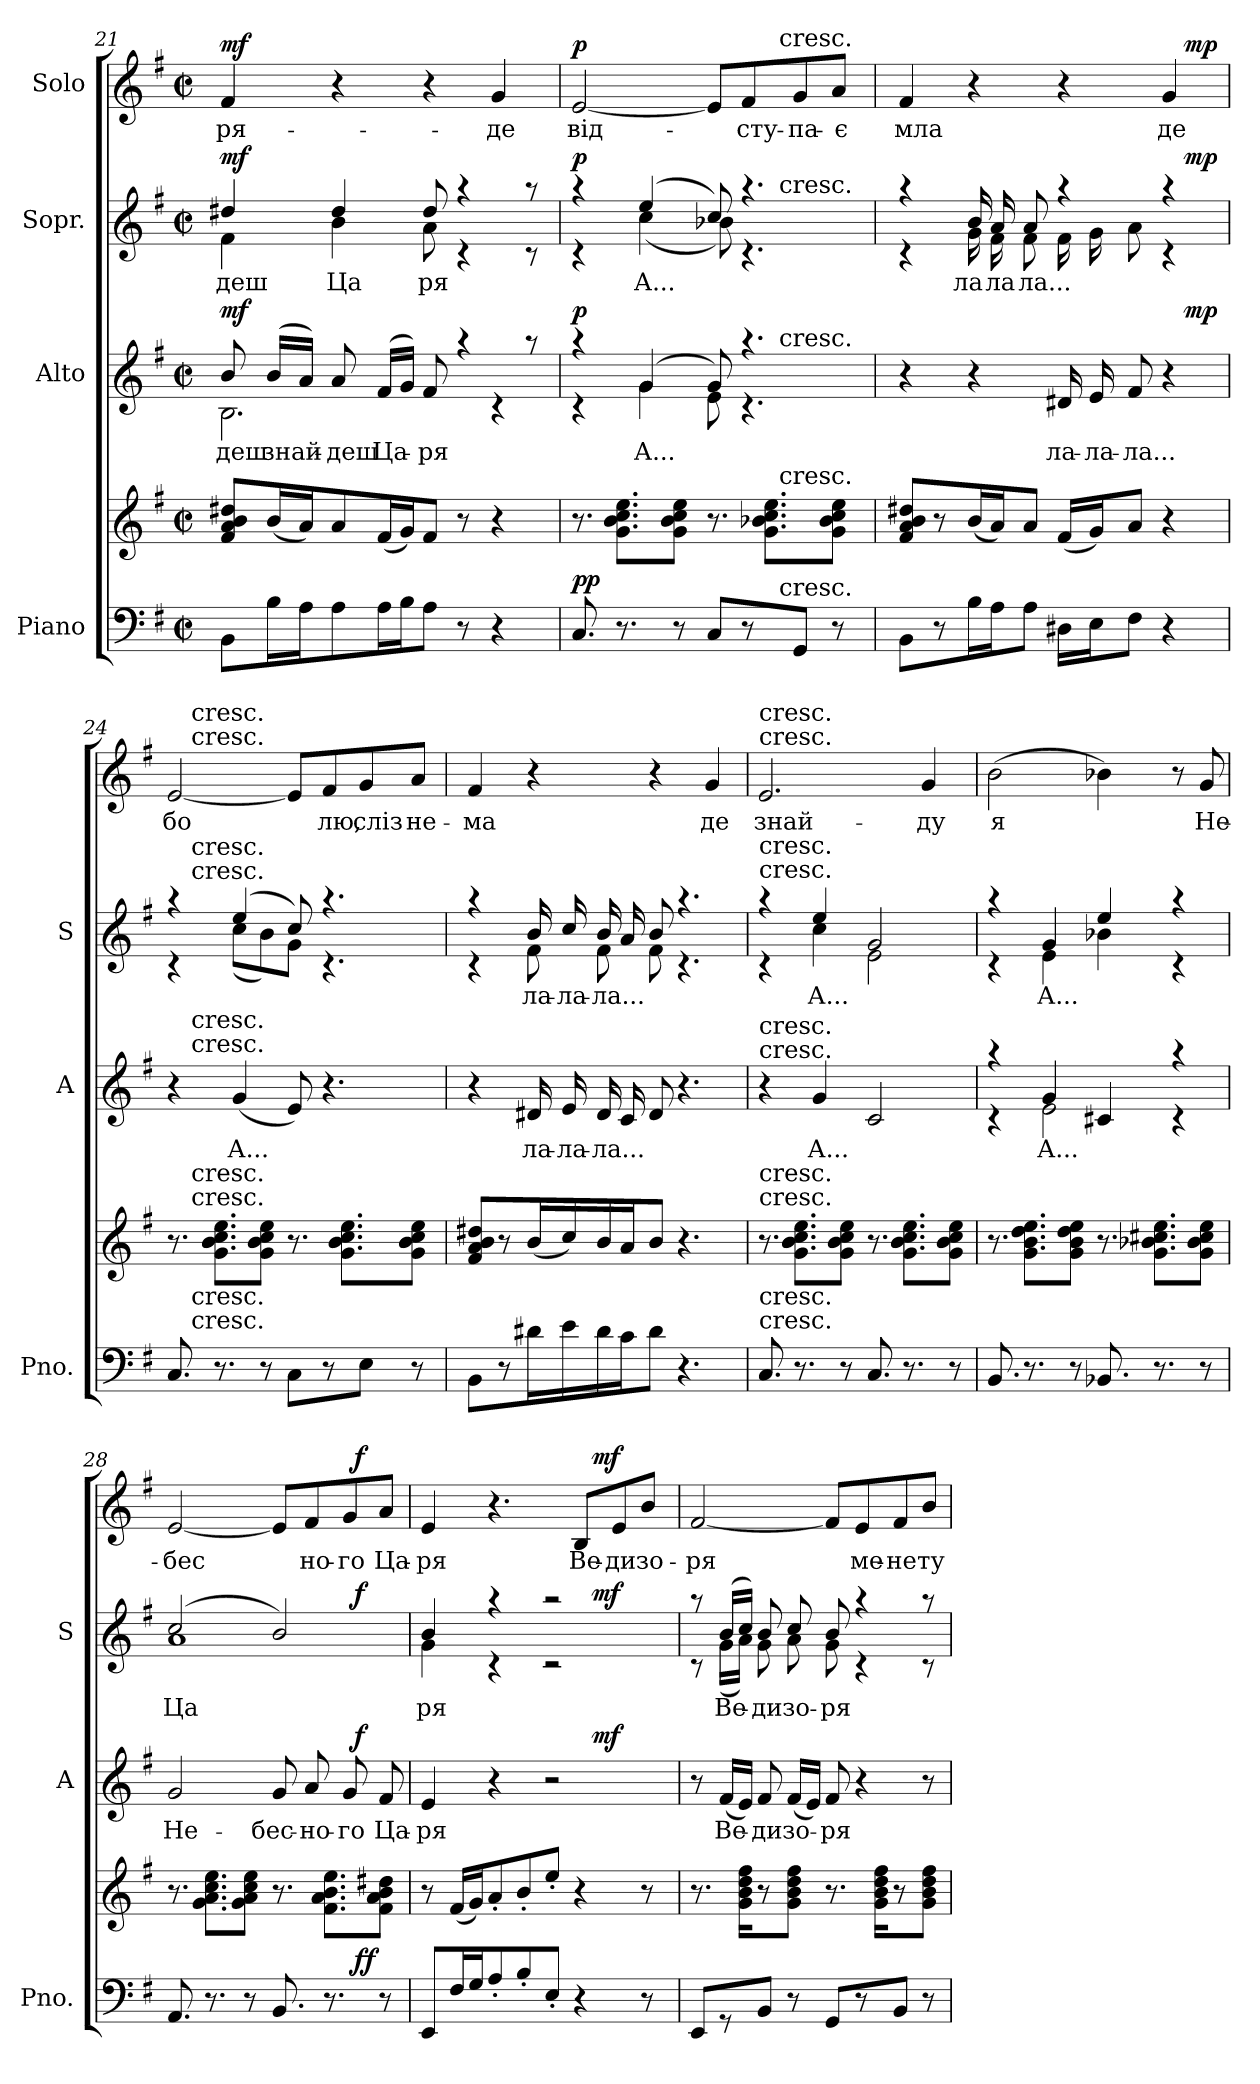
**kern	**kern	**dynam	**kern	**text	**dynam	**kern	**text	**dynam	**kern	**text	**dynam
*part4	*part4	*part4	*part3	*part3	*part3	*part2	*part2	*part2	*part1	*part1	*part1
*staff5	*staff4	*staff4/5	*staff3	*staff3	*staff3	*staff2	*staff2	*staff2	*staff1	*staff1	*staff1
*I"Piano	*	*	*I"Alto	*	*	*I"Sopr.	*	*	*I"Solo	*	*
*I'Pno.	*	*	*I'A	*	*	*I'S	*	*	*	*	*
*clefF4	*clefG2	*	*clefG2	*	*	*clefG2	*	*	*clefG2	*	*
*k[f#]	*k[f#]	*	*k[f#]	*	*	*k[f#]	*	*	*k[f#]	*	*
*e:	*e:	*	*e:	*	*	*e:	*	*	*e:	*	*
*M2/2	*M2/2	*	*M2/2	*	*	*M2/2	*	*	*M2/2	*	*
*met(c|)	*met(c|)	*	*met(c|)	*	*	*met(c|)	*	*	*met(c|)	*	*
=21	=21	=21	=21	=21	=21	=21	=21	=21	=21	=21	=21
!	!	!LO:DY:a=2	!	!LO:LY:b	!	!	!LO:LY:b	!	!	!LO:LY:b	!
*	*	*	*^	*	*	*^	*	*	*	*	*
!	!	!LO:DY:n=1:a	!	!	!	!LO:DY:a	!	!	!	!LO:DY:a	!	!	!LO:DY:a
8BB\L	8f#/ 8a/ 8b/ 8dd#X/L	mf mf	8b/	2.B\	-деш	mf	4dd#X/	4f#\	-деш	mf	4f#/	-ря-	mf
!	!	!	!	!	!LO:LY:b	!	!	!	!	!	!	!	!
16B\L	(<16b/L	.	(>16b/LL	.	знай-	.	.	.	.	.	.	.	.
16A\J	16a/J)	.	16a/JJ)	.	.	.	.	.	.	.	.	.	.
!	!	!	!	!	!LO:LY:b	!	!	!	!LO:LY:b	!	!	!	!
8A\	8a/	.	8a/	.	-деш	.	4dd#/	4b\	Ца	.	4r	.	.
!	!	!	!	!	!LO:LY:b	!	!	!	!	!	!	!	!
16A\L	(<16f#/L	.	(>16f#/LL	.	Ца-	.	.	.	.	.	.	.	.
16B\J	16g/J)	.	16g/JJ)	.	.	.	.	.	.	.	.	.	.
!	!	!	!	!	!LO:LY:b	!	!	!	!LO:LY:b	!	!	!	!
8A\J	8f#/J	.	8f#/	.	-ря	.	8dd#/	8a\	ря	.	4r	.	.
8r	8r	.	4raa	.	.	.	4raa	4rc	.	.	.	.	.
!	!	!	!	!	!	!	!	!	!	!	!	!LO:LY:b	!
4r	4r	.	.	4rc	.	.	.	.	.	.	4g/	-де	.
.	.	.	8raa	.	.	.	8raa	8rc	.	.	.	.	.
=22	=22	=22	=22	=22	=22	=22	=22	=22	=22	=22	=22	=22	=22
!	!	!LO:DY:a=2	!	!	!	!	!	!	!	!	!	!LO:LY:b	!
!	!	!LO:DY:n=1:a	!	!	!	!LO:DY:a	!	!	!	!LO:DY:a	!	!	!LO:DY:a
*^	*^	*	*	*^	*	*	*	*^	*	*	*^	*	*
8.C/	2ryy	8.r	2ryy	p p	4raa	4rc	2ryy	.	p	4raa	4rc	2ryy	.	p	[2e/	2ryy	від-	p
8.r	.	8.g\ 8.b\ 8.cc\ 8.ee\L	.	.	.	.	.	.	.	.	.	.	.	.	.	.	.	.
!	!	!	!	!	!	!	!	!LO:LY:b	!	!	!	!	!LO:LY:b	!	!	!	!	!
.	.	.	.	.	(4g/	4g\	.	А...	.	(4ee/	(<4cc\	.	А...	.	.	.	.	.
8r	.	8g\ 8b\ 8cc\ 8ee\J	.	.	.	.	.	.	.	.	.	.	.	.	.	.	.	.
8C/L	8..ryy	8.r	8..ryy	.	8g/)	8e\	8..ryy	.	.	8cc/)	8b-X\)	8..ryy	.	.	8e/L]	8..ryy	.	.
!	!	!	!	!	!	!	!	!	!	!	!	!	!	!	!	!	!LO:LY:b	!
8r	.	.	.	.	4.raa	4.rc	.	.	.	4.raa	4.rc	.	.	.	8f#/	.	-сту-	.
.	.	8.g\ 8.b-X\ 8.cc\ 8.ee\L	.	.	.	.	.	.	.	.	.	.	.	.	.	.	.	.
!	!	!	!	!	!	!	!	!	!	!	!	!	!	!	!	!LO:TX:a:t=cresc.	!	!
!	!	!	!	!	!	!	!	!	!	!	!	!LO:TX:a:t=cresc.	!	!	!	!	!	!
!	!	!	!	!	!	!	!LO:TX:a:t=cresc.	!	!	!	!	!	!	!	!	!	!	!
!	!	!	!LO:TX:a:t=cresc.	!	!	!	!	!	!	!	!	!	!	!	!	!	!	!
!	!LO:TX:a:t=cresc.	!	!	!	!	!	!	!	!	!	!	!	!	!	!	!	!	!
.	4ryy	.	4ryy	.	.	.	4ryy	.	.	.	.	4ryy	.	.	.	4ryy	.	.
!	!	!	!	!	!	!	!	!	!	!	!	!	!	!	!	!	!LO:LY:b	!
8GG/J	.	.	.	.	.	.	.	.	.	.	.	.	.	.	8g/	.	-па-	.
!	!	!	!	!	!	!	!	!	!	!	!	!	!	!	!	!	!LO:LY:b	!
8r	.	8g\ 8b-\ 8cc\ 8ee\J	.	.	.	.	.	.	.	.	.	.	.	.	8a/J	.	-є	.
.	32ryy	.	32ryy	.	.	.	32ryy	.	.	.	.	32ryy	.	.	.	32ryy	.	.
!!LO:PB:g=z	!!
=23	=23	=23	=23	=23	=23	=23	=23	=23	=23	=23	=23	=23	=23	=23	=23	=23	=23	=23
!	!	!	!	!	!	!	!	!	!	!	!	!	!	!	!	!	!LO:LY:b	!
*	*	*	*	*	*	*v	*v	*	*	*	*	*	*	*	*	*	*	*
8BB\L	2ryy	8f#/ 8a/ 8b/ 8dd#X/L	2ryy	.	4r	2ryy	.	.	4raa	4rc	2ryy	.	.	4f#/	2ryy	мла	.
8r	.	8r	.	.	.	.	.	.	.	.	.	.	.	.	.	.	.
!	!	!	!	!	!	!	!	!	!	!	!	!LO:LY:b	!	!	!	!	!
16B\L	.	(<16b/L	.	.	4r	.	.	.	16b/	16g\	.	ла	.	4r	.	.	.
!	!	!	!	!	!	!	!	!	!	!	!	!LO:LY:b	!	!	!	!	!
16A\J	.	16a/J)	.	.	.	.	.	.	16a/	16f#\	.	ла	.	.	.	.	.
!	!	!	!	!	!	!	!	!	!	!	!	!LO:LY:b	!	!	!	!	!
8A\J	.	8a/J	.	.	.	.	.	.	8a/	8f#\	.	ла...	.	.	.	.	.
!	!	!	!	!	!	!	!LO:LY:b	!	!	!	!	!	!	!	!	!	!
16D#X\LL	4ryy	(<16f#/LL	4ryy	.	16d#X/	4ryy	ла-	.	4raa	16f#\	4ryy	.	.	4r	4ryy	.	.
!	!	!	!	!	!	!	!LO:LY:b	!	!	!	!	!	!	!	!	!	!
16E\J	.	16g/J)	.	.	16e/	.	-ла-	.	.	16g\	.	.	.	.	.	.	.
!	!	!	!	!	!	!	!LO:LY:b	!	!	!	!	!	!	!	!	!	!
8F#\J	.	8a/J	.	.	8f#/	.	-ла...	.	.	8a\	.	.	.	.	.	.	.
!	!	!	!	!	!	!	!	!	!	!	!	!	!	!	!	!LO:LY:b	!
4r	16ryy	4r	16ryy	.	4r	16ryy	.	.	4raa	4rc	16ryy	.	.	4g/	16ryy	де	.
!	!	!	!	!LO:DY:a=2	!	!	!	!	!	!	!	!	!	!	!	!	!
!	!	!	!	!LO:DY:n=1:a	!	!	!	!LO:DY:a	!	!	!	!	!LO:DY:a	!	!	!	!LO:DY:a
.	8.ryy	.	8.ryy	mp mp	.	8.ryy	.	mp	.	.	8.ryy	.	mp	.	8.ryy	.	mp
=24	=24	=24	=24	=24	=24	=24	=24	=24	=24	=24	=24	=24	=24	=24	=24	=24	=24
!	!	!	!	!	!	!	!	!	!	!	!	!LO:LY:b	!	!	!	!LO:LY:b	!
8.C/	16.ryy	8.r	16.ryy	.	4r	16.ryy	.	.	4raa	4rc	16.ryy	А...	.	[2e/	16.ryy	бо	.
!	!	!	!	!	!	!	!	!	!	!	!	!	!	!	!LO:TX:a:t=cresc.	!	!
!	!	!	!	!	!	!	!	!	!	!	!	!	!	!	!LO:TX:a:t=cresc.	!	!
!	!	!	!	!	!	!	!	!	!	!	!LO:TX:a:t=cresc.	!	!	!	!	!	!
!	!	!	!	!	!	!	!	!	!	!	!LO:TX:a:t=cresc.	!	!	!	!	!	!
!	!	!	!	!	!	!LO:TX:a:t=cresc.	!	!	!	!	!	!	!	!	!	!	!
!	!	!	!	!	!	!LO:TX:a:t=cresc.	!	!	!	!	!	!	!	!	!	!	!
!	!	!	!LO:TX:a:t=cresc.	!	!	!	!	!	!	!	!	!	!	!	!	!	!
!	!	!	!LO:TX:a:t=cresc.	!	!	!	!	!	!	!	!	!	!	!	!	!	!
!	!LO:TX:a:t=cresc.	!	!	!	!	!	!	!	!	!	!	!	!	!	!	!	!
!	!LO:TX:a:t=cresc.	!	!	!	!	!	!	!	!	!	!	!	!	!	!	!	!
.	2ryy	.	2ryy	.	.	2ryy	.	.	.	.	2ryy	.	.	.	2ryy	.	.
8.r	.	8.g\ 8.b\ 8.cc\ 8.ee\L	.	.	.	.	.	.	.	.	.	.	.	.	.	.	.
!	!	!	!	!	!	!	!LO:LY:b	!	!	!	!	!	!	!	!	!	!
.	.	.	.	.	(<4g/	.	А...	.	(4ee/	(<8cc\L	.	.	.	.	.	.	.
8r	.	8g\ 8b\ 8cc\ 8ee\J	.	.	.	.	.	.	.	8b\)	.	.	.	.	.	.	.
8C\L	.	8.r	.	.	8e/)	.	.	.	8cc/)	8g\J	.	.	.	8e/L]	.	.	.
.	4ryy	.	4ryy	.	.	4ryy	.	.	.	.	4ryy	.	.	.	4ryy	.	.
!	!	!	!	!	!	!	!	!	!	!	!	!	!	!	!	!LO:LY:b	!
8r	.	.	.	.	4.r	.	.	.	4.raa	4.rc	.	.	.	8f#/	.	лю,	.
.	.	8.g\ 8.b\ 8.cc\ 8.ee\L	.	.	.	.	.	.	.	.	.	.	.	.	.	.	.
!	!	!	!	!	!	!	!	!	!	!	!	!	!	!	!	!LO:LY:b	!
8E\J	.	.	.	.	.	.	.	.	.	.	.	.	.	8g/	.	сліз	.
.	8ryy	.	8ryy	.	.	8ryy	.	.	.	.	8ryy	.	.	.	8ryy	.	.
!	!	!	!	!	!	!	!	!	!	!	!	!	!	!	!	!LO:LY:b	!
8r	.	8g\ 8b\ 8cc\ 8ee\J	.	.	.	.	.	.	.	.	.	.	.	8a/J	.	не-	.
.	32ryy	.	32ryy	.	.	32ryy	.	.	.	.	32ryy	.	.	.	32ryy	.	.
=25	=25	=25	=25	=25	=25	=25	=25	=25	=25	=25	=25	=25	=25	=25	=25	=25	=25
!	!	!	!	!	!	!	!	!	!	!	!	!	!	!	!	!LO:LY:b	!
*v	*v	*	*	*	*v	*v	*	*	*	*v	*v	*	*	*v	*v	*	*
*	*v	*v	*	*	*	*	*	*	*	*	*	*	*
8BB\L	8f#/ 8a/ 8b/ 8dd#X/L	.	4r	.	.	4raa	4rc	.	.	4f#/	-ма	.
8r	8r	.	.	.	.	.	.	.	.	.	.	.
!	!	!	!	!LO:LY:b	!	!	!	!LO:LY:b	!	!	!	!
16d#X\L	(<16b/L	.	16d#X/	ла-	.	16b/	8f#\	ла-	.	4r	.	.
!	!	!	!	!LO:LY:b	!	!	!	!LO:LY:b	!	!	!	!
16e\	16cc/)	.	16e/	-ла-	.	16cc/	.	-ла-	.	.	.	.
!	!	!	!	!LO:LY:b	!	!	!	!LO:LY:b	!	!	!	!
16d#\	16b/	.	16d#/	-ла...	.	16b/	8f#\	-ла...	.	.	.	.
16c\J	16a/J	.	16c/	.	.	16a/	.	.	.	.	.	.
!	!	!LO:DY:a=2	!	!	!	!	!	!	!	!	!	!
!	!	!LO:DY:n=1:a=2	!	!	!	!	!	!	!	!	!	!
!	!	!LO:DY:n=2:a	!	!	!	!	!	!	!	!	!	!
!	!	!LO:DY:n=3:a	!	!	!LO:DY:a	!	!	!	!	!	!	!
!	!	!	!	!	!LO:DY:n=1:a	!	!	!	!LO:DY:a	!	!	!
!	!	!	!	!	!	!	!	!	!LO:DY:n=1:a	!	!	!LO:DY:a
!	!	!	!	!	!	!	!	!	!	!	!	!LO:DY:n=1:a
8d#\J	8b/J	mf mf mf mf	8d#/	.	mf mf	8b/	8f#\	.	mf mf	4r	.	mf mf
4.r	4.r	.	4.r	.	.	4.raa	4.rc	.	.	.	.	.
!	!	!	!	!	!	!	!	!	!	!	!LO:LY:b	!
.	.	.	.	.	.	.	.	.	.	4g/	де	.
!!LO:LB:g=z
=26	=26	=26	=26	=26	=26	=26	=26	=26	=26	=26	=26	=26
!	!	!	!	!	!	!	!	!	!	!LO:TX:a:t=cresc.	!	!
!	!	!	!	!	!	!	!	!	!	!LO:TX:a:t=cresc.	!	!
!	!	!	!	!	!	!LO:TX:a:t=cresc.	!	!	!	!	!	!
!	!	!	!	!	!	!LO:TX:a:t=cresc.	!	!	!	!	!	!
!	!	!	!LO:TX:a:t=cresc.	!	!	!	!	!	!	!	!	!
!	!	!	!LO:TX:a:t=cresc.	!	!	!	!	!	!	!	!	!
!	!LO:TX:a:t=cresc.	!	!	!	!	!	!	!	!	!	!	!
!	!LO:TX:a:t=cresc.	!	!	!	!	!	!	!	!	!	!	!
!LO:TX:a:t=cresc.	!	!	!	!	!	!	!	!	!	!	!	!
!LO:TX:a:t=cresc.	!	!	!	!	!	!	!	!	!	!	!	!
!	!	!	!	!	!	!	!	!	!	!	!LO:LY:b	!
8.C/	8.r	.	4r	.	.	4raa	4rc	.	.	2.e/	знай-	.
8.r	8.g\ 8.b\ 8.cc\ 8.ee\L	.	.	.	.	.	.	.	.	.	.	.
!	!	!	!	!LO:LY:b	!	!	!	!LO:LY:b	!	!	!	!
.	.	.	4g/	А...	.	4ee/	4cc\	А...	.	.	.	.
8r	8g\ 8b\ 8cc\ 8ee\J	.	.	.	.	.	.	.	.	.	.	.
8.C/	8.r	.	2c/	.	.	2g/	2e\	.	.	.	.	.
8.r	8.g\ 8.b\ 8.cc\ 8.ee\L	.	.	.	.	.	.	.	.	.	.	.
!	!	!	!	!	!	!	!	!	!	!	!LO:LY:b	!
.	.	.	.	.	.	.	.	.	.	4g/	-ду	.
8r	8g\ 8b\ 8cc\ 8ee\J	.	.	.	.	.	.	.	.	.	.	.
=27	=27	=27	=27	=27	=27	=27	=27	=27	=27	=27	=27	=27
*	*	*	*^	*	*	*	*	*	*	*	*	*
!	!	!	!	!	!	!	!	!	!	!	!	!LO:LY:b	!
8.BB/	8.r	.	4raa	4rc	.	.	4raa	4rc	.	.	(>2b\	я	.
8.r	8.g\ 8.b\ 8.dd\ 8.ee\L	.	.	.	.	.	.	.	.	.	.	.	.
!	!	!	!	!	!LO:LY:b	!	!	!	!LO:LY:b	!	!	!	!
.	.	.	4g/	2e\	А...	.	4g/	4e\	А...	.	.	.	.
8r	8g\ 8b\ 8dd\ 8ee\J	.	.	.	.	.	.	.	.	.	.	.	.
8.BB-X/	8.r	.	4c#X/	.	.	.	4ee/	4b-X\	.	.	4b-X\)	.	.
8.r	8.g\ 8.b-X\ 8.cc#X\ 8.ee\L	.	.	.	.	.	.	.	.	.	.	.	.
.	.	.	4raa	4rc	.	.	4raa	4rc	.	.	8r	.	.
!	!	!	!	!	!	!	!	!	!	!	!	!LO:LY:b	!
8r	8g\ 8b-\ 8cc#\ 8ee\J	.	.	.	.	.	.	.	.	.	8g/	Не-	.
*	*	*	*	*	*	*	*v	*v	*	*	*	*	*
=28	=28	=28	=28	=28	=28	=28	=28	=28	=28	=28	=28	=28
!	!	!	!	!	!LO:LY:b	!	!	!LO:LY:b	!	!	!LO:LY:b	!
*^	*^	*	*	*	*	*	*^	*	*	*^	*	*
*	*	*	*	*	*	*	*	*	*	*^	*	*	*	*	*	*
8.AA/	2ryy	8.r	2ryy	.	2g/	2ryy	Не-	.	(2cc/	1a	2ryy	Ца	.	[2e/	2ryy	-бес	.
8.r	.	8.g\ 8.a\ 8.cc\ 8.ee\L	.	.	.	.	.	.	.	.	.	.	.	.	.	.	.
8r	.	8g\ 8a\ 8cc\ 8ee\J	.	.	.	.	.	.	.	.	.	.	.	.	.	.	.
!	!	!	!	!	!	!	!LO:LY:b	!	!	!	!	!	!	!	!	!	!
8.BB/	4ryy	8.r	4ryy	.	8g/	4ryy	-бес-	.	2b/)	.	4ryy	.	.	8e/L]	4ryy	.	.
!	!	!	!	!	!	!	!LO:LY:b	!	!	!	!	!	!	!	!	!LO:LY:b	!
.	.	.	.	.	8a/	.	-но-	.	.	.	.	.	.	8f#/	.	но-	.
8.r	.	8.f#\ 8.a\ 8.b\ 8.ee\L	.	.	.	.	.	.	.	.	.	.	.	.	.	.	.
!	!	!	!	!	!	!	!LO:LY:b	!	!	!	!	!	!	!	!	!LO:LY:b	!
.	32ryy	.	32ryy	.	8g/	32ryy	-го	.	.	.	32ryy	.	.	8g/	32ryy	-го	.
!	!	!	!	!LO:DY:a=2	!	!	!	!	!	!	!	!	!	!	!	!	!
!	!	!	!	!LO:DY:n=1:a	!	!	!	!LO:DY:a	!	!	!	!	!LO:DY:a	!	!	!	!LO:DY:a
.	8..ryy	.	8..ryy	f f	.	8..ryy	.	f	.	.	8..ryy	.	f	.	8..ryy	.	f
!	!	!	!	!	!	!	!LO:LY:b	!	!	!	!	!	!	!	!	!LO:LY:b	!
8r	.	8f#\ 8a\ 8b\ 8dd#X\J	.	.	8f#/	.	Ца-	.	.	.	.	.	.	8a/J	.	Ца-	.
!!LO:PB:g=z	!!
=29	=29	=29	=29	=29	=29	=29	=29	=29	=29	=29	=29	=29	=29	=29	=29	=29	=29
!	!	!	!	!	!	!	!LO:LY:b	!	!	!	!	!LO:LY:b	!	!	!	!LO:LY:b	!
8EE/L	2ryy	8r	2ryy	.	4e/	2ryy	-ря	.	4b/	4g\	2ryy	ря	.	4e/	2ryy	-ря	.
16F#/L	.	(<16f#/LL	.	.	.	.	.	.	.	.	.	.	.	.	.	.	.
16G/J	.	16g/J)	.	.	.	.	.	.	.	.	.	.	.	.	.	.	.
8A'</	.	8a'</	.	.	4r	.	.	.	4raa	4rc	.	.	.	4.r	.	.	.
8B'</	.	8b'</	.	.	.	.	.	.	.	.	.	.	.	.	.	.	.
8E'</J	8.ryy	8ee'</J	8.ryy	.	2r	8.ryy	.	.	2raa	2rc	8.ryy	.	.	.	8.ryy	.	.
!	!	!	!	!	!	!	!	!	!	!	!	!	!	!	!	!LO:LY:b	!
4r	.	4r	.	.	.	.	.	.	.	.	.	.	.	8B/L	.	Ве-	.
!	!	!	!	!LO:DY:a=2	!	!	!	!	!	!	!	!	!	!	!	!	!
!	!	!	!	!LO:DY:n=1:a	!	!	!	!LO:DY:a	!	!	!	!	!LO:DY:a	!	!	!	!LO:DY:a
.	4ryy	.	4ryy	mf mf	.	4ryy	.	mf	.	.	4ryy	.	mf	.	4ryy	.	mf
!	!	!	!	!	!	!	!	!	!	!	!	!	!	!	!	!LO:LY:b	!
.	.	.	.	.	.	.	.	.	.	.	.	.	.	8e/	.	-ди	.
!	!	!	!	!	!	!	!	!	!	!	!	!	!	!	!	!LO:LY:b	!
8r	.	8r	.	.	.	.	.	.	.	.	.	.	.	8b/J	.	зо-	.
.	16ryy	.	16ryy	.	.	16ryy	.	.	.	.	16ryy	.	.	.	16ryy	.	.
=30	=30	=30	=30	=30	=30	=30	=30	=30	=30	=30	=30	=30	=30	=30	=30	=30	=30
!	!	!	!	!	!	!	!	!	!	!	!	!	!	!	!	!LO:LY:b	!
*v	*v	*	*	*	*v	*v	*	*	*	*v	*v	*	*	*v	*v	*	*
*	*v	*v	*	*	*	*	*	*	*	*	*	*	*
8EE/L	8.r	.	8r	.	.	8raa	8rc	.	.	[2f#/	-ря	.
!	!	!	!	!LO:LY:b	!	!	!	!LO:LY:b	!	!	!	!
8r	.	.	(<16f#/LL	Ве-	.	(>16b/LL	(<16g\LL	Ве-	.	.	.	.
.	16g\ 16b\ 16dd\ 16ff#\KL	.	16e/JJ)	.	.	16cc/JJ)	16a\JJ)	.	.	.	.	.
!	!	!	!	!LO:LY:b	!	!	!	!LO:LY:b	!	!	!	!
8BB/J	8r	.	8f#/	-ди	.	8b/	8g\	-ди	.	.	.	.
!	!	!	!	!LO:LY:b	!	!	!	!LO:LY:b	!	!	!	!
8r	8g\ 8b\ 8dd\ 8ff#\J	.	(<16f#/LL	зо-	.	8cc/	8a\	зо-	.	.	.	.
.	.	.	16e/JJ)	.	.	.	.	.	.	.	.	.
!	!	!	!	!LO:LY:b	!	!	!	!LO:LY:b	!	!	!	!
8GG/L	8.r	.	8f#/	-ря	.	8b/	8g\	-ря	.	8f#/L]	.	.
!	!	!	!	!	!	!	!	!	!	!	!LO:LY:b	!
8r	.	.	4r	.	.	4raa	4rc	.	.	8e/	ме-	.
.	16g\ 16b\ 16dd\ 16ff#\KL	.	.	.	.	.	.	.	.	.	.	.
!	!	!	!	!	!	!	!	!	!	!	!LO:LY:b	!
8BB/J	8r	.	.	.	.	.	.	.	.	8f#/	-не	.
!	!	!	!	!	!	!	!	!	!	!	!LO:LY:b	!
8r	8g\ 8b\ 8dd\ 8ff#\J	.	8r	.	.	8raa	8rc	.	.	8b/J	ту-	.
*	*	*	*	*	*	*v	*v	*	*	*	*	*
=	=	=	=	=	=	=	=	=	=	=	=
*-	*-	*-	*-	*-	*-	*-	*-	*-	*-	*-	*-
